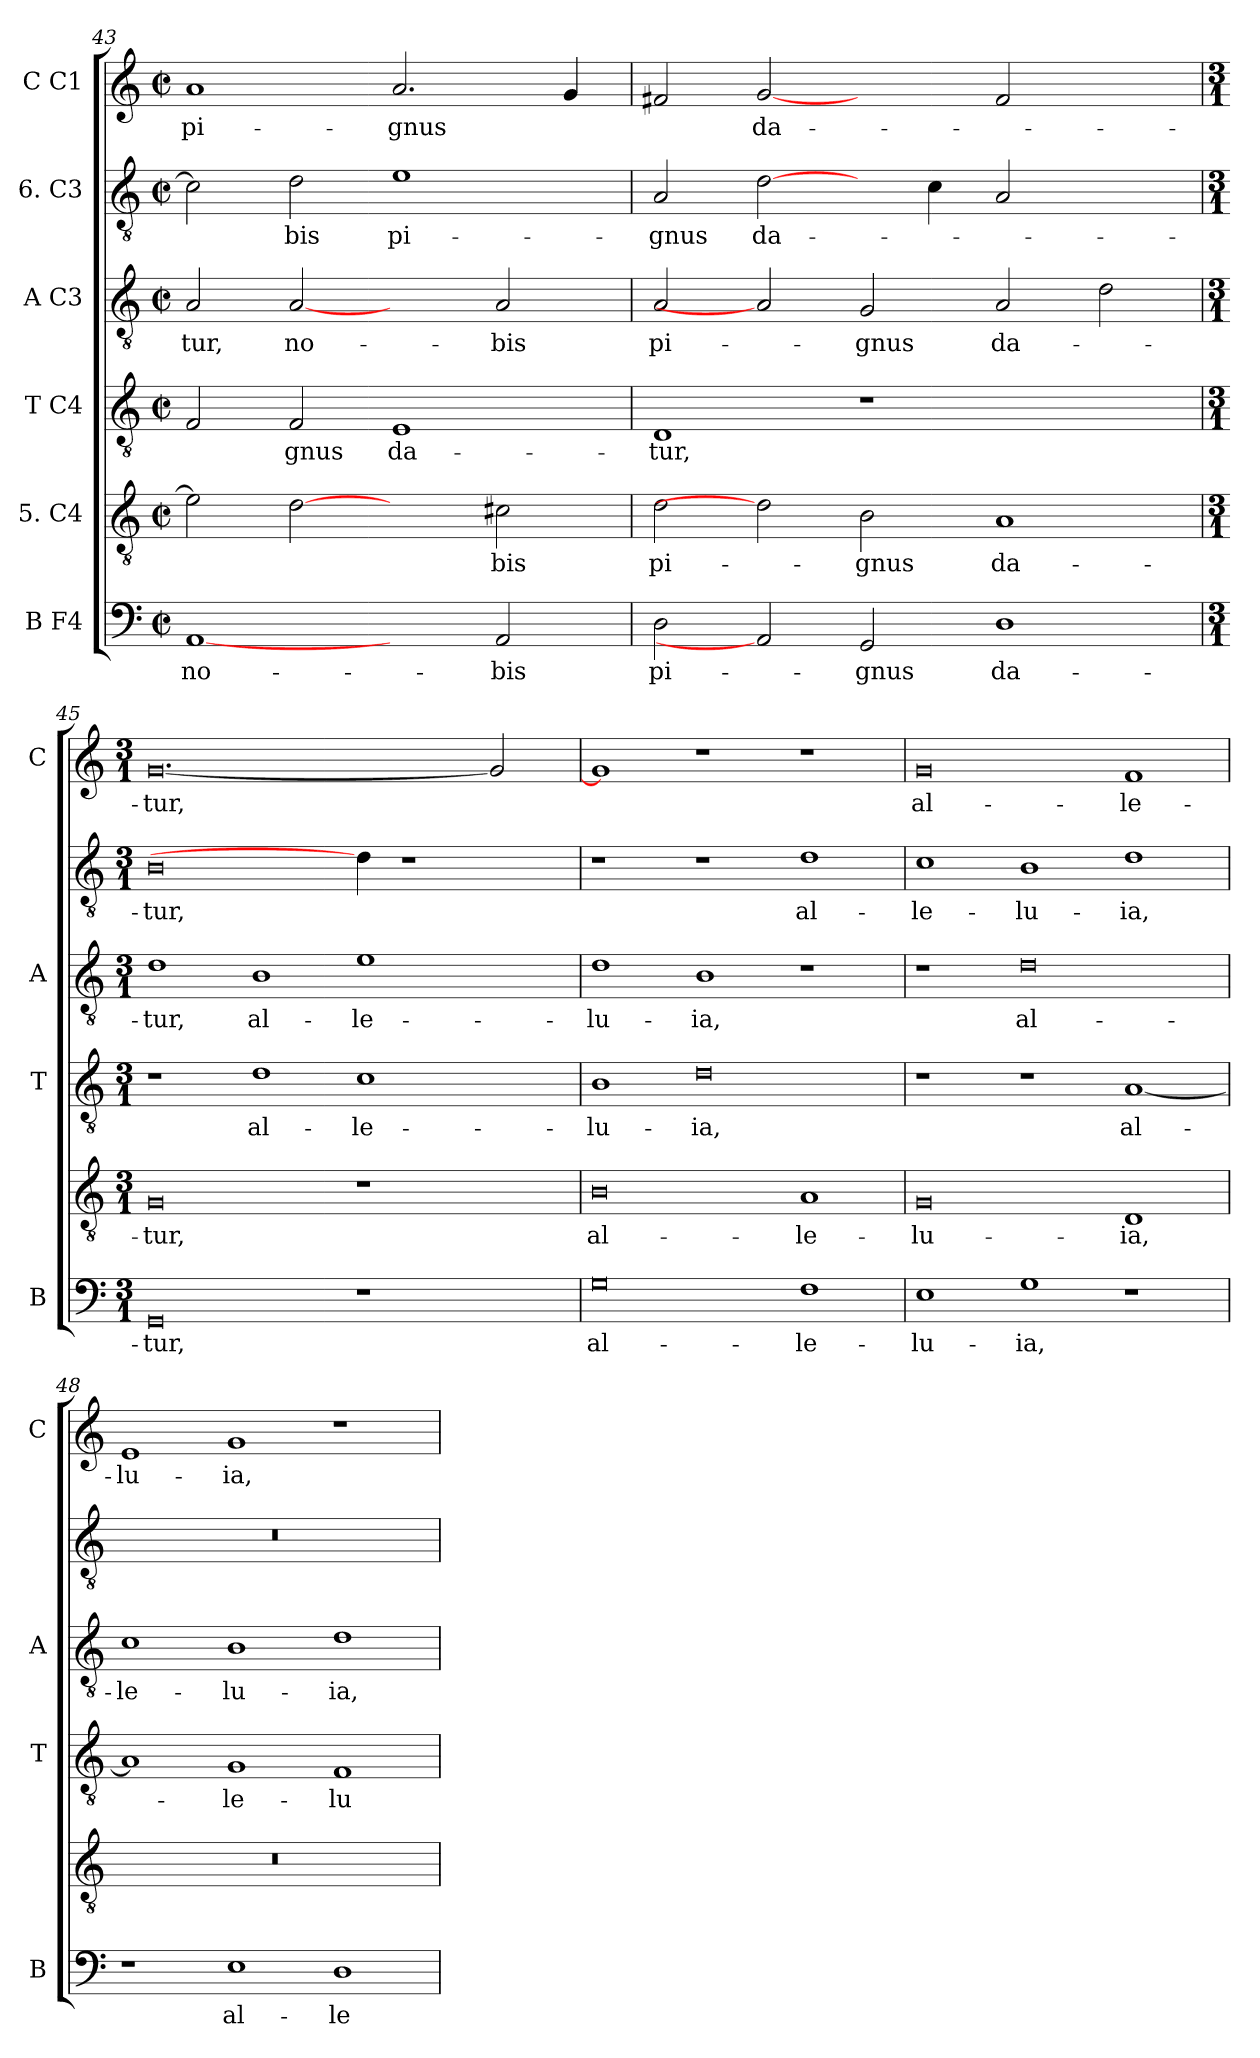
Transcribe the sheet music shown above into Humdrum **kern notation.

**kern	**text	**kern	**text	**kern	**text	**kern	**text	**kern	**text	**kern	**text
*part6	*part6	*part5	*part5	*part4	*part4	*part3	*part3	*part2	*part2	*part1	*part1
*staff6	*staff6	*staff5	*staff5	*staff4	*staff4	*staff3	*staff3	*staff2	*staff2	*staff1	*staff1
*I"B F4	*	*I"5. C4	*	*I"T C4	*	*I"A C3	*	*I"6. C3	*	*I"C C1	*
*I'B	*	*	*	*I'T	*	*I'A	*	*	*	*I'C	*
!!LO:LB:g=z
*clefF4	*	*clefGv2	*	*clefGv2	*	*clefGv2	*	*clefGv2	*	*clefG2	*
*k[]	*	*k[]	*	*k[]	*	*k[]	*	*k[]	*	*k[]	*
*C:	*	*C:	*	*C:	*	*C:	*	*C:	*	*C:	*
*M2/2	*	*M2/2	*	*M2/2	*	*M2/2	*	*M2/2	*	*M2/2	*
*met(c|)	*	*met(c|)	*	*met(c|)	*	*met(c|)	*	*met(c|)	*	*met(c|)	*
=43	=43	=43	=43	=43	=43	=43	=43	=43	=43	=43	=43
!	!LO:LY:b	!	!	!	!	!	!LO:LY:b	!	!	!	!LO:LY:b
[1AA	no-	2e\]	.	2F/	.	2A/	-tur,	2c\]	.	1a	pi-
!	!	!	!	!	!LO:LY:b	!	!LO:LY:b	!	!LO:LY:b	!	!
.	.	[2d	.	2F/	-gnus	[2A	no-	2d\	-bis	.	.
!	!	!	!	!	!LO:LY:b	!	!	!	!LO:LY:b	!	!LO:LY:b
2ryy	.	2ryy	.	1E	da-	2ryy	.	1e	pi-	2.a/	-gnus
!	!LO:LY:b	!	!LO:LY:b	!	!	!	!LO:LY:b	!	!	!	!
2AA/	-bis	2c#\	-bis	.	.	2A/	-bis	.	.	.	.
.	.	.	.	.	.	.	.	.	.	4g/	.
=44	=44	=44	=44	=44	=44	=44	=44	=44	=44	=44	=44
!	!LO:LY:b	!	!LO:LY:b	!	!LO:LY:b	!	!LO:LY:b	!	!LO:LY:b	!	!
2D\	pi-	2d\	pi-	1D	-tur,	2A/	pi-	2A/	-gnus	2f#/	.
!	!	!	!	!	!	!	!	!	!LO:LY:b	!	!LO:LY:b
2AA]	.	2d]	.	.	.	2A]	.	[2d\	da-	[2g	da-
!	!LO:LY:b	!	!LO:LY:b	!	!	!	!LO:LY:b	!	!	!	!
2GG/	-gnus	2B\	-gnus	1r	.	2G/	-gnus	4ryy	.	2ryy	.
.	.	.	.	.	.	.	.	4c\	.	.	.
!	!LO:LY:b	!	!LO:LY:b	!	!	!	!LO:LY:b	!	!	!	!
1D	da-	1A	da-	.	.	2A/	da-	2A/	.	2f#/	.
.	.	.	.	2ryy	.	2d\	.	2ryy	.	2ryy	.
=45	=45	=45	=45	=45	=45	=45	=45	=45	=45	=45	=45
*M3/1	*	*M3/1	*	*M3/1	*	*M3/1	*	*M3/1	*	*M3/1	*
!	!LO:LY:b	!	!LO:LY:b	!	!	!	!LO:LY:b	!	!LO:LY:b	!	!LO:LY:b
0GG	-tur,	0G	-tur,	1r	.	1d	-tur,	0B	-tur,	[0.g	-tur,
!	!	!	!	!	!LO:LY:b	!	!LO:LY:b	!	!	!	!
.	.	.	.	1d	al-	1B	al-	.	.	.	.
!	!	!	!	!	!LO:LY:b	!	!LO:LY:b	!	!	!	!
1r	.	1r	.	1c	-le-	1e	-le-	4d\]	.	.	.
.	.	.	.	.	.	.	.	1r	.	.	.
2ryy	.	2ryy	.	2ryy	.	2ryy	.	.	.	2g]	.
.	.	.	.	.	.	.	.	4ryy	.	.	.
=46	=46	=46	=46	=46	=46	=46	=46	=46	=46	=46	=46
!	!LO:LY:b	!	!LO:LY:b	!	!LO:LY:b	!	!LO:LY:b	!	!	!	!
0G	al-	0B	al-	1B	-lu-	1d	-lu-	1r	.	1g]	.
!	!	!	!	!	!LO:LY:b	!	!LO:LY:b	!	!	!	!
.	.	.	.	0d	-ia,	1B	-ia,	1r	.	1r	.
!	!LO:LY:b	!	!LO:LY:b	!	!	!	!	!	!LO:LY:b	!	!
1F	-le-	1A	-le-	.	.	1r	.	1d	al-	1r	.
=47	=47	=47	=47	=47	=47	=47	=47	=47	=47	=47	=47
!	!LO:LY:b	!	!LO:LY:b	!	!	!	!	!	!LO:LY:b	!	!LO:LY:b
1E	-lu-	0G	-lu-	1r	.	1r	.	1c	-le-	0g	al-
!	!LO:LY:b	!	!	!	!	!	!LO:LY:b	!	!LO:LY:b	!	!
1G	-ia,	.	.	1r	.	0d	al-	1B	-lu-	.	.
!	!	!	!LO:LY:b	!	!LO:LY:b	!	!	!	!LO:LY:b	!	!LO:LY:b
1r	.	1D	-ia,	[1A	al-	.	.	1d	-ia,	1f	-le-
=48	=48	=48	=48	=48	=48	=48	=48	=48	=48	=48	=48
!	!	!	!	!	!	!	!LO:LY:b	!	!	!	!LO:LY:b
1r	.	0.r	.	1A]	.	1c	-le-	0.r	.	1e	-lu-
!	!LO:LY:b	!	!	!	!LO:LY:b	!	!LO:LY:b	!	!	!	!LO:LY:b
1E	al-	.	.	1G	-le-	1B	-lu-	.	.	1g	-ia,
!	!LO:LY:b	!	!	!	!LO:LY:b	!	!LO:LY:b	!	!	!	!
1D	-le-	.	.	1F	-lu-	1d	-ia,	.	.	1r	.
=	=	=	=	=	=	=	=	=	=	=	=
*-	*-	*-	*-	*-	*-	*-	*-	*-	*-	*-	*-
